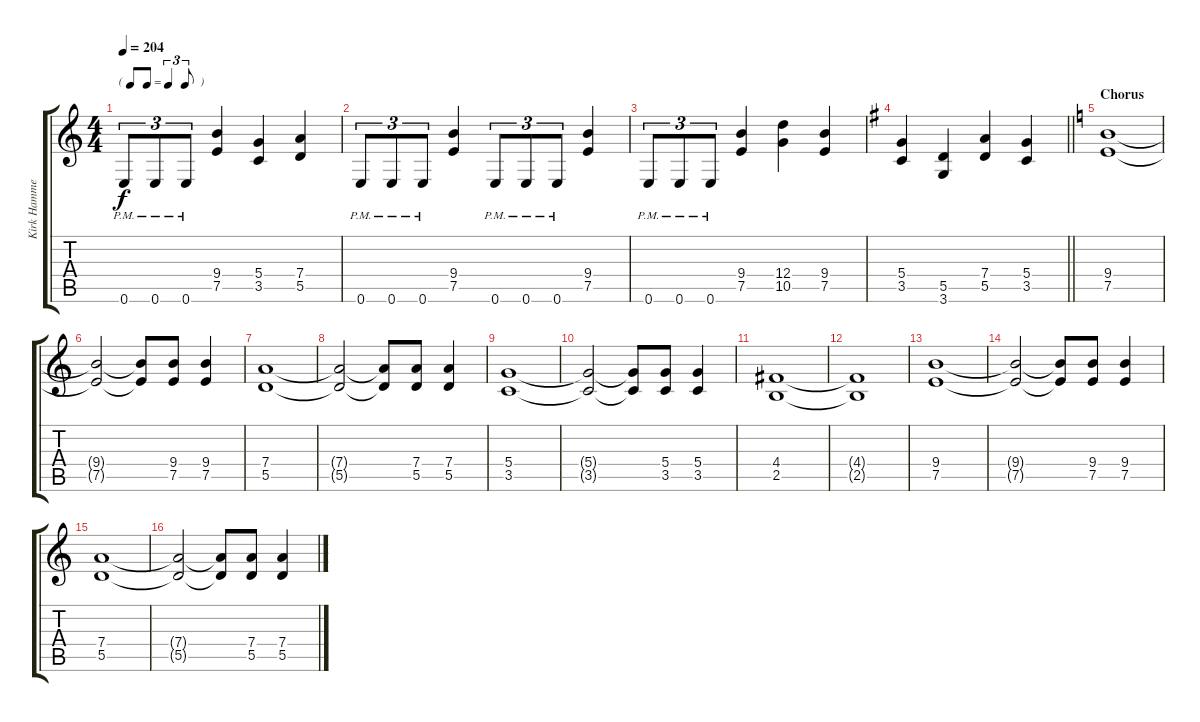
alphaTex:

\track ("Kirk Hammett" "Kirk Hamme") {instrument distortionguitar}
\staff {score tabs}
\tuning (E4 B3 G3 D3 A2 E2) {hide}
\ts (4 4)
\tf triplet8th
\tempo 204
\clef g2
\ks c
0.6{pm}.8{tu (3 2) dy f} 0.6{pm}.8{tu (3 2)} 0.6{pm}.8{tu (3 2)} (9.4 7.5).4 (5.4 3.5).4 (7.4 5.5).4 |
0.6{pm}.8{tu (3 2)} 0.6{pm}.8{tu (3 2)} 0.6{pm}.8{tu (3 2)} (9.4 7.5).4 0.6{pm}.8{tu (3 2)} 0.6{pm}.8{tu (3 2)} 0.6{pm}.8{tu (3 2)} (9.4 7.5).4 |
0.6{pm}.8{tu (3 2)} 0.6{pm}.8{tu (3 2)} 0.6{pm}.8{tu (3 2)} (9.4 7.5).4 (12.4 10.5).4 (9.4 7.5).4 |
\barLineRight lightlight
\ks eminor
(5.4 3.5).4 (5.5 3.6).4 (7.4 5.5).4 (5.4 3.5).4 |
\section ("" "Chorus")
\ks c
(9.4 7.5).1 |
(9.4{t} 7.5{t}).2 (9.4{t} 7.5{t}).8 (9.4 7.5).8 (9.4 7.5).4 |
(7.4 5.5).1 |
(7.4{t} 5.5{t}).2 (7.4{t} 5.5{t}).8 (7.4 5.5).8 (7.4 5.5).4 |
(5.4 3.5).1 |
(5.4{t} 3.5{t}).2 (5.4{t} 3.5{t}).8 (5.4 3.5).8 (5.4 3.5).4 |
(4.4 2.5).1 |
(4.4{t} 2.5{t}).1 |
(9.4 7.5).1 |
(9.4{t} 7.5{t}).2 (9.4{t} 7.5{t}).8 (9.4 7.5).8 (9.4 7.5).4 |
(7.4 5.5).1 |
(7.4{t} 5.5{t}).2 (7.4{t} 5.5{t}).8 (7.4 5.5).8 (7.4 5.5).4
